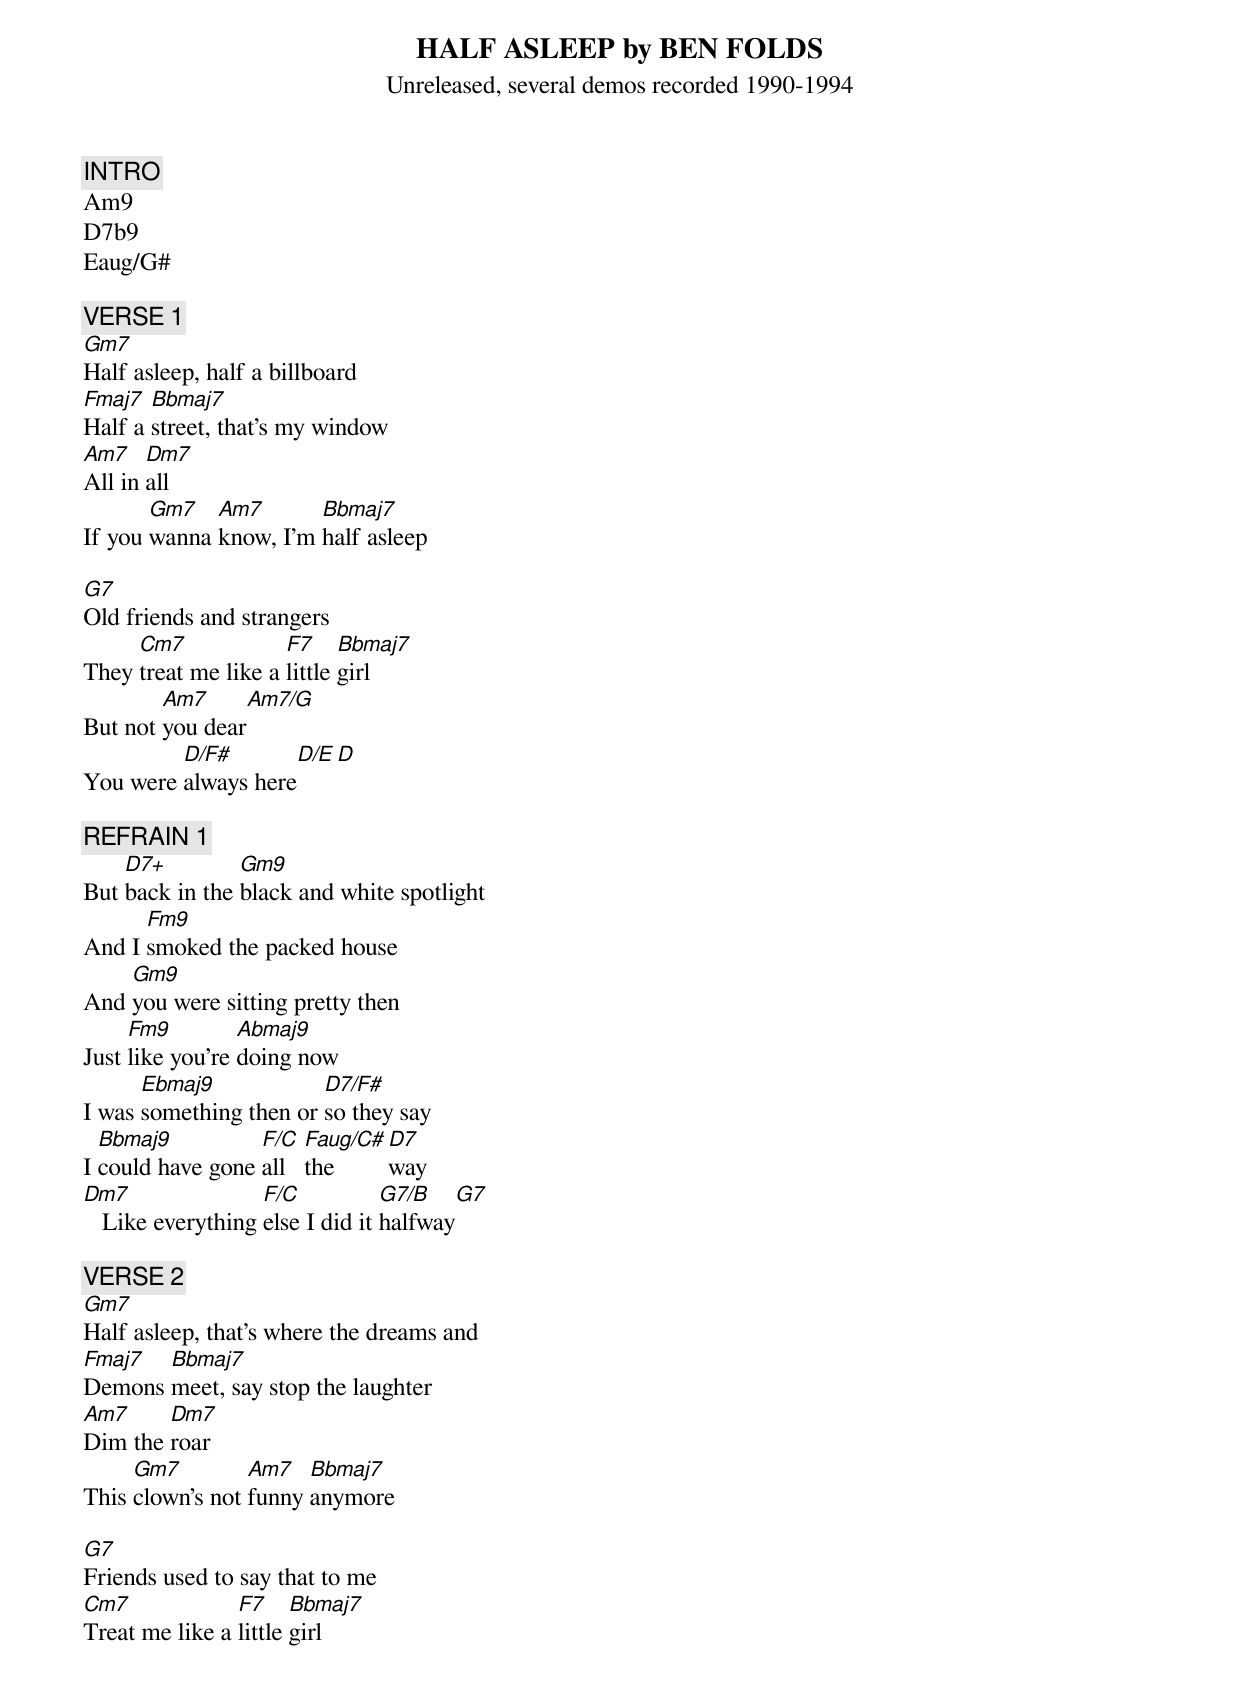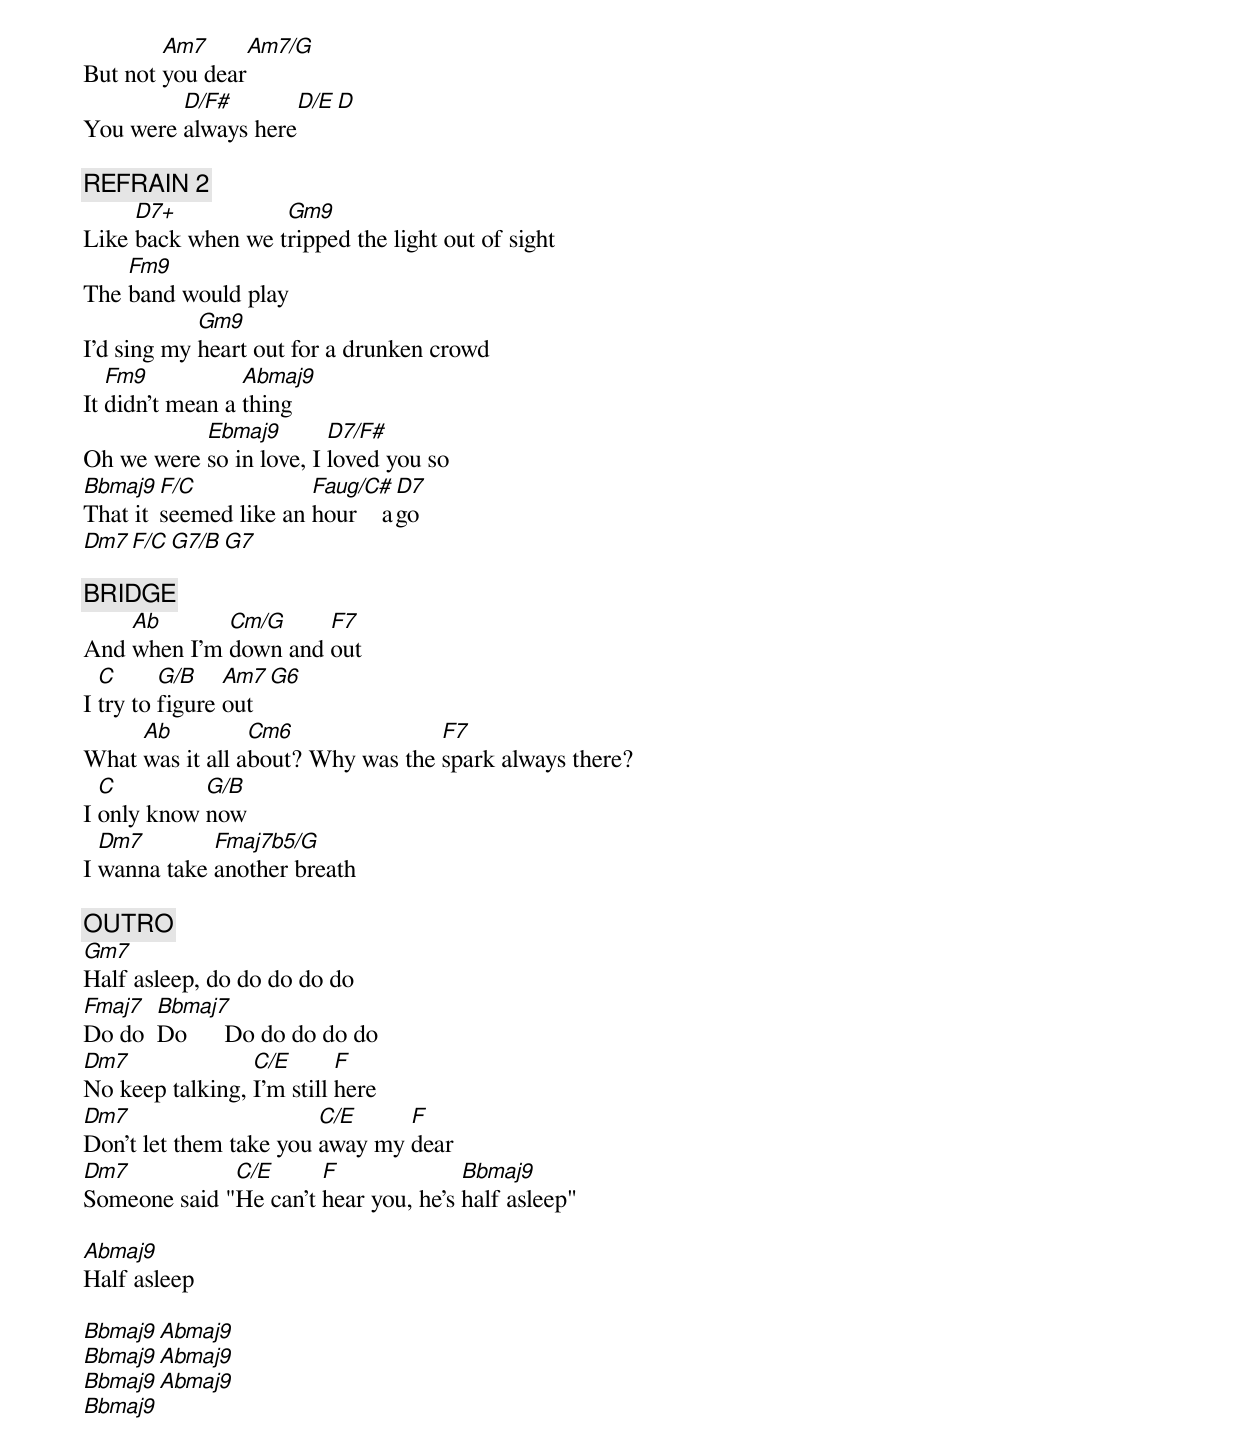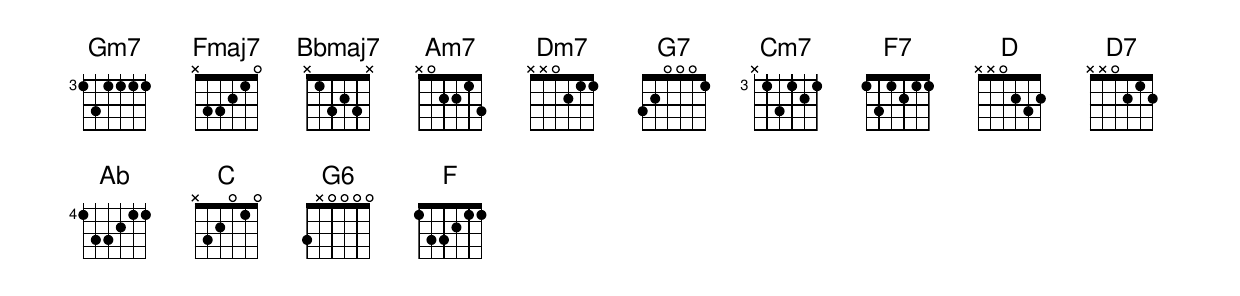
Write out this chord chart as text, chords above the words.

HALF ASLEEP by BEN FOLDS
Unreleased, several demos recorded 1990-1994

[INTRO]
Am9
D7b9
Eaug/G#

[VERSE 1]
Gm7
Half asleep, half a billboard
Fmaj7  Bbmaj7
Half a street, that's my window
Am7    Dm7
All in all
       Gm7   Am7       Bbmaj7
If you wanna know, I'm half asleep

G7
Old friends and strangers
     Cm7             F7     Bbmaj7
They treat me like a little girl
        Am7        Am7/G
But not you dear
         D/F#        D/E  D
You were always here

[REFRAIN 1]
    D7+         Gm9
But back in the black and white spotlight
      Fm9
And I smoked the packed house
    Gm9
And you were sitting pretty then
     Fm9         Abmaj9
Just like you're doing now
      Ebmaj9            D7/F#
I was something then or so they say
  Bbmaj9          F/C   Faug/C#  D7
I could have gone all   the      way
Dm7                F/C           G7/B    G7
   Like everything else I did it halfway

[VERSE 2]
Gm7
Half asleep, that's where the dreams and
Fmaj7  Bbmaj7
Demons meet, say stop the laughter
Am7     Dm7
Dim the roar
     Gm7         Am7   Bbmaj7
This clown's not funny anymore

G7
Friends used to say that to me
Cm7             F7     Bbmaj7
Treat me like a little girl
        Am7        Am7/G
But not you dear
         D/F#        D/E  D
You were always here

[REFRAIN 2]
     D7+           Gm9
Like back when we tripped the light out of sight
    Fm9
The band would play
            Gm9
I'd sing my heart out for a drunken crowd
   Fm9           Abmaj9
It didn't mean a thing
           Ebmaj9        D7/F#
Oh we were so in love, I loved you so
Bbmaj9  F/C            Faug/C#  D7
That it seemed like an hour    ago
Dm7                F/C           G7/B    G7

[BRIDGE]
    Ab       Cm/G     F7
And when I'm down and out
  C      G/B    Am7  G6
I try to figure out
     Ab          Cm6               F7
What was it all about? Why was the spark always there?
  C         G/B
I only know now
  Dm7        Fmaj7b5/G
I wanna take another breath

[OUTRO]
Gm7
Half asleep, do do do do do
Fmaj7  Bbmaj7
Do do  Do      Do do do do do
Dm7              C/E       F
No keep talking, I'm still here
Dm7                     C/E     F
Don't let them take you away my dear
Dm7           C/E      F              Bbmaj9
Someone said "He can't hear you, he's half asleep"

Abmaj9
Half asleep

Bbmaj9  Abmaj9
Bbmaj9  Abmaj9
Bbmaj9  Abmaj9
Bbmaj9
